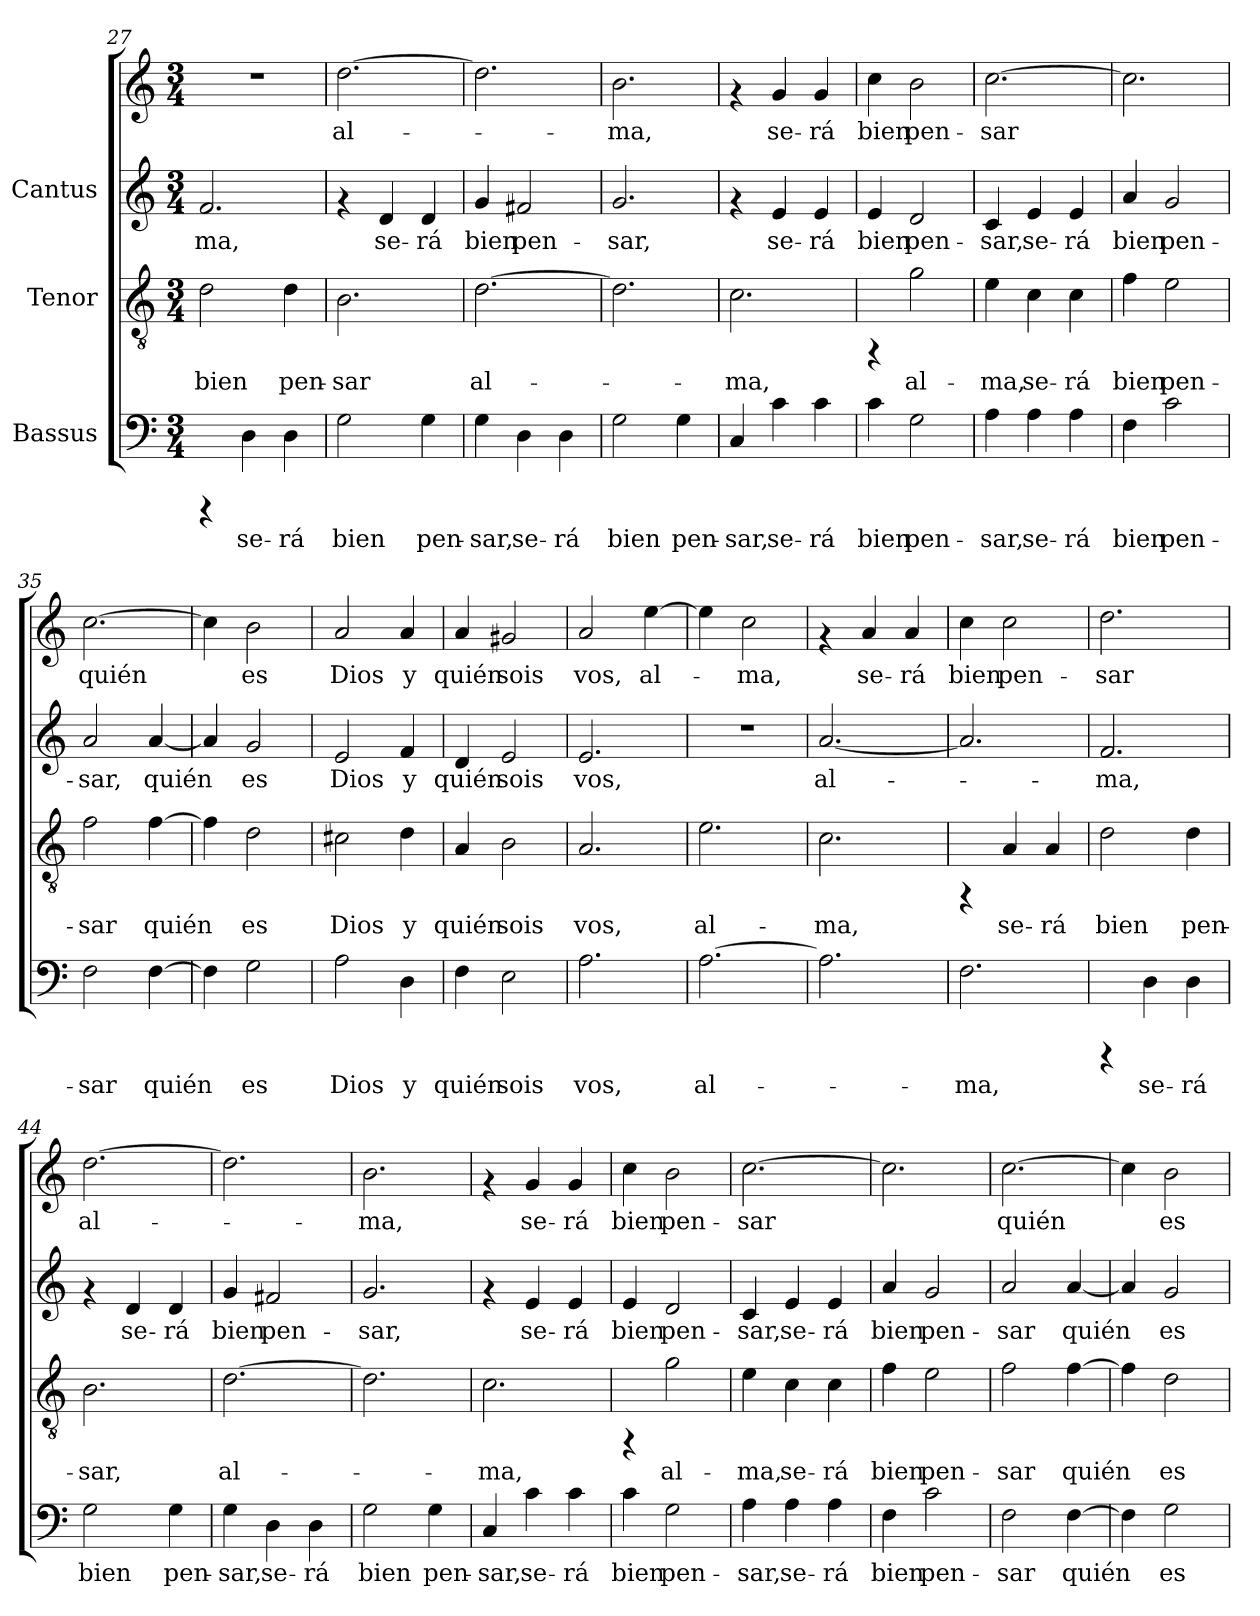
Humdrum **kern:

**kern	**text	**kern	**text	**kern	**text	**kern	**text
*part3	*part3	*part2	*part2	*part1	*part1	*part1	*part1
*staff4	*staff4	*staff3	*staff3	*staff2	*staff2	*staff1	*staff1
*I"Bassus	*	*I"Tenor	*	*I"Cantus	*	*	*
*clefF4	*	*clefGv2	*	*clefG2	*	*clefG2	*
*M3/4	*	*M3/4	*	*M3/4	*	*M3/4	*
=27	=27	=27	=27	=27	=27	=27	=27
!	!	!	!LO:LY:b:cj	!	!LO:LY:b:cj	!	!
4rCCC	.	2d\	bien	2.f/	-ma,	2.r	.
!	!LO:LY:b:cj	!	!	!	!	!	!
4D\	se-	.	.	.	.	.	.
!	!LO:LY:b:cj	!	!LO:LY:b:cj	!	!	!	!
4D\	-rá	4d\	pen-	.	.	.	.
!!LO:PB:g=z
=28	=28	=28	=28	=28	=28	=28	=28
!	!LO:LY:b:cj	!	!LO:LY:b:cj	!	!	!	!LO:LY:b:cj
2G\	bien	2.B\	-sar	4rf	.	[>2.dd\	al-
!	!	!	!	!	!LO:LY:b:cj	!	!
.	.	.	.	4d/	-se-	.	.
!	!LO:LY:b:cj	!	!	!	!LO:LY:b:cj	!	!
4G\	pen-	.	.	4d/	-rá	.	.
=29	=29	=29	=29	=29	=29	=29	=29
!	!LO:LY:b:cj	!	!LO:LY:b:cj	!	!LO:LY:b:cj	!	!
4G\	-sar,	[>2.d\	al-	4g/	bien	2.dd\]	.
!	!LO:LY:b:cj	!	!	!	!LO:LY:b:cj	!	!
4D\	se-	.	.	2f#X/	pen-	.	.
!	!LO:LY:b:cj	!	!	!	!	!	!
4D\	-rá	.	.	.	.	.	.
=30	=30	=30	=30	=30	=30	=30	=30
!	!LO:LY:b:cj	!	!	!	!LO:LY:b:cj	!	!LO:LY:b:cj
2G\	bien	2.d\]	.	2.g/	sar,	2.b\	-ma,
!	!LO:LY:b:cj	!	!	!	!	!	!
4G\	pen-	.	.	.	.	.	.
=31	=31	=31	=31	=31	=31	=31	=31
!	!LO:LY:b:cj	!	!LO:LY:b:cj	!	!	!	!
4C/	-sar,	2.c\	-ma,	4rf	.	4rf	.
!	!LO:LY:b:cj	!	!	!	!LO:LY:b:cj	!	!LO:LY:b:cj
4c\	se-	.	.	4e/	se-	4g/	se-
!	!LO:LY:b:cj	!	!	!	!LO:LY:b:cj	!	!LO:LY:b:cj
4c\	-rá	.	.	4e/	-rá	4g/	-rá
=32	=32	=32	=32	=32	=32	=32	=32
!	!LO:LY:b:cj	!	!	!	!LO:LY:b:cj	!	!LO:LY:b:cj
4c\	bien	4rFF	.	4e/	-bien	4cc\	bien
!	!LO:LY:b:cj	!	!LO:LY:b:cj	!	!LO:LY:b:cj	!	!LO:LY:b:cj
2G\	pen-	2g\	al-	2d/	pen-	2b\	pen-
=33	=33	=33	=33	=33	=33	=33	=33
!	!LO:LY:b:cj	!	!LO:LY:b:cj	!	!LO:LY:b:cj	!	!LO:LY:b:cj
4A\	-sar,	4e\	-ma,	4c/	sar,	[>2.cc\	-sar
!	!LO:LY:b:cj	!	!LO:LY:b:cj	!	!LO:LY:b:cj	!	!
4A\	se-	4c\	se-	4e/	se-	.	.
!	!LO:LY:b:cj	!	!LO:LY:b:cj	!	!LO:LY:b:cj	!	!
4A\	-rá	4c\	-rá	4e/	-rá	.	.
=34	=34	=34	=34	=34	=34	=34	=34
!	!LO:LY:b:cj	!	!LO:LY:b:cj	!	!LO:LY:b:cj	!	!
4F\	bien	4f\	bien	4a/	bien	2.cc\]	.
!	!LO:LY:b:cj	!	!LO:LY:b:cj	!	!LO:LY:b:cj	!	!
2c\	pen-	2e\	pen-	2g/	pen-	.	.
!!LO:LB:g=z
=35	=35	=35	=35	=35	=35	=35	=35
!	!LO:LY:b:cj	!	!LO:LY:b:cj	!	!LO:LY:b:cj	!	!LO:LY:b:cj
2F\	-sar	2f\	-sar	2a/	sar,	[>2.cc\	-quién
!	!LO:LY:b:cj	!	!LO:LY:b:cj	!	!LO:LY:b:cj	!	!
[>4F\	quién	[>4f\	quién	[<4a/	quién	.	.
=36	=36	=36	=36	=36	=36	=36	=36
!	!LO:LY:b:cj	!	!LO:LY:b:cj	!	!LO:LY:b:cj	!	!LO:LY:b:cj
4F\]	.	4f\]	.	4a/]	.	4cc\]	.
!	!LO:LY:b:cj	!	!LO:LY:b:cj	!	!LO:LY:b:cj	!	!LO:LY:b:cj
2G\	es	2d\	es	2g/	es	2b\	es
=37	=37	=37	=37	=37	=37	=37	=37
!	!LO:LY:b:cj	!	!LO:LY:b:cj	!	!LO:LY:b:cj	!	!LO:LY:b:cj
2A\	Dios	2c#X\	Dios	2e/	Dios	2a/	Dios
!	!LO:LY:b:cj	!	!LO:LY:b:cj	!	!LO:LY:b:cj	!	!LO:LY:b:cj
4D\	y	4d\	y	4f/	y	4a/	y
=38	=38	=38	=38	=38	=38	=38	=38
!	!LO:LY:b:cj	!	!LO:LY:b:cj	!	!LO:LY:b:cj	!	!LO:LY:b:cj
4F\	quién	4A/	quién	4d/	quién	4a/	quién
!	!LO:LY:b:cj	!	!LO:LY:b:cj	!	!LO:LY:b:cj	!	!LO:LY:b:cj
2E\	sois	2B\	sois	2e/	sois	2g#X/	sois
=39	=39	=39	=39	=39	=39	=39	=39
!	!LO:LY:b:cj	!	!LO:LY:b:cj	!	!LO:LY:b:cj	!	!LO:LY:b:cj
2.A\	vos,	2.A/	vos,	2.e/	-vos,	2a/	vos,
!	!	!	!	!	!	!	!LO:LY:b:cj
.	.	.	.	.	.	[>4ee\	al-
=40	=40	=40	=40	=40	=40	=40	=40
!	!LO:LY:b:cj	!	!LO:LY:b:cj	!	!	!	!LO:LY:b:cj
[>2.A\	al-	2.e\	al-	2.r	.	4ee\]	.
!	!	!	!	!	!	!	!LO:LY:b:cj
.	.	.	.	.	.	2cc\	ma,
=41	=41	=41	=41	=41	=41	=41	=41
!	!	!	!LO:LY:b:cj	!	!LO:LY:b:cj	!	!
2.A\]	.	2.c\	-ma,	[<2.a/	al-	4rf	.
!	!	!	!	!	!	!	!LO:LY:b:cj
.	.	.	.	.	.	4a/	se-
!	!	!	!	!	!	!	!LO:LY:b:cj
.	.	.	.	.	.	4a/	-rá
=42	=42	=42	=42	=42	=42	=42	=42
!	!LO:LY:b:cj	!	!	!	!	!	!LO:LY:b:cj
2.F\	-ma,	4rFF	.	2.a/]	.	4cc\	-bien
!	!	!	!LO:LY:b:cj	!	!	!	!LO:LY:b:cj
.	.	4A/	se-	.	.	2cc\	pen-
!	!	!	!LO:LY:b:cj	!	!	!	!
.	.	4A/	-rá	.	.	.	.
!!LO:LB:g=z
=43	=43	=43	=43	=43	=43	=43	=43
!	!	!	!LO:LY:b:cj	!	!LO:LY:b:cj	!	!LO:LY:b:cj
4rCCC	.	2d\	bien	2.f/	ma,	2.dd\	-sar
!	!LO:LY:b:cj	!	!	!	!	!	!
4D\	se-	.	.	.	.	.	.
!	!LO:LY:b:cj	!	!LO:LY:b:cj	!	!	!	!
4D\	-rá	4d\	pen-	.	.	.	.
=44	=44	=44	=44	=44	=44	=44	=44
!	!LO:LY:b:cj	!	!LO:LY:b:cj	!	!	!	!LO:LY:b:cj
2G\	bien	2.B\	-sar,	4rf	.	[>2.dd\	al-
!	!	!	!	!	!LO:LY:b:cj	!	!
.	.	.	.	4d/	-se-	.	.
!	!LO:LY:b:cj	!	!	!	!LO:LY:b:cj	!	!
4G\	pen-	.	.	4d/	-rá	.	.
=45	=45	=45	=45	=45	=45	=45	=45
!	!LO:LY:b:cj	!	!LO:LY:b:cj	!	!LO:LY:b:cj	!	!
4G\	-sar,	[>2.d\	al-	4g/	bien	2.dd\]	.
!	!LO:LY:b:cj	!	!	!	!LO:LY:b:cj	!	!
4D\	se-	.	.	2f#X/	pen-	.	.
!	!LO:LY:b:cj	!	!	!	!	!	!
4D\	-rá	.	.	.	.	.	.
=46	=46	=46	=46	=46	=46	=46	=46
!	!LO:LY:b:cj	!	!	!	!LO:LY:b:cj	!	!LO:LY:b:cj
2G\	bien	2.d\]	.	2.g/	sar,	2.b\	-ma,
!	!LO:LY:b:cj	!	!	!	!	!	!
4G\	pen-	.	.	.	.	.	.
=47	=47	=47	=47	=47	=47	=47	=47
!	!LO:LY:b:cj	!	!LO:LY:b:cj	!	!	!	!
4C/	-sar,	2.c\	-ma,	4rf	.	4rf	.
!	!LO:LY:b:cj	!	!	!	!LO:LY:b:cj	!	!LO:LY:b:cj
4c\	se-	.	.	4e/	se-	4g/	se-
!	!LO:LY:b:cj	!	!	!	!LO:LY:b:cj	!	!LO:LY:b:cj
4c\	-rá	.	.	4e/	-rá	4g/	-rá
=48	=48	=48	=48	=48	=48	=48	=48
!	!LO:LY:b:cj	!	!	!	!LO:LY:b:cj	!	!LO:LY:b:cj
4c\	bien	4rFF	.	4e/	-bien	4cc\	bien
!	!LO:LY:b:cj	!	!LO:LY:b:cj	!	!LO:LY:b:cj	!	!LO:LY:b:cj
2G\	pen-	2g\	al-	2d/	pen-	2b\	pen-
=49	=49	=49	=49	=49	=49	=49	=49
!	!LO:LY:b:cj	!	!LO:LY:b:cj	!	!LO:LY:b:cj	!	!LO:LY:b:cj
4A\	-sar,	4e\	-ma,	4c/	sar,	[>2.cc\	-sar
!	!LO:LY:b:cj	!	!LO:LY:b:cj	!	!LO:LY:b:cj	!	!
4A\	se-	4c\	se-	4e/	se-	.	.
!	!LO:LY:b:cj	!	!LO:LY:b:cj	!	!LO:LY:b:cj	!	!
4A\	-rá	4c\	-rá	4e/	-rá	.	.
!!LO:PB:g=z
=50	=50	=50	=50	=50	=50	=50	=50
!	!LO:LY:b:cj	!	!LO:LY:b:cj	!	!LO:LY:b:cj	!	!
4F\	bien	4f\	bien	4a/	bien	2.cc\]	.
!	!LO:LY:b:cj	!	!LO:LY:b:cj	!	!LO:LY:b:cj	!	!
2c\	pen-	2e\	pen-	2g/	pen-	.	.
=51	=51	=51	=51	=51	=51	=51	=51
!	!LO:LY:b:cj	!	!LO:LY:b:cj	!	!LO:LY:b:cj	!	!LO:LY:b:cj
2F\	-sar	2f\	-sar	2a/	sar	[>2.cc\	-quién
!	!LO:LY:b:cj	!	!LO:LY:b:cj	!	!LO:LY:b:cj	!	!
[>4F\	quién	[>4f\	quién	[<4a/	quién	.	.
=52	=52	=52	=52	=52	=52	=52	=52
!	!LO:LY:b:cj	!	!LO:LY:b:cj	!	!LO:LY:b:cj	!	!LO:LY:b:cj
4F\]	.	4f\]	.	4a/]	.	4cc\]	.
!	!LO:LY:b:cj	!	!LO:LY:b:cj	!	!LO:LY:b:cj	!	!LO:LY:b:cj
2G\	es	2d\	es	2g/	es	2b\	es
=	=	=	=	=	=	=	=
*-	*-	*-	*-	*-	*-	*-	*-
